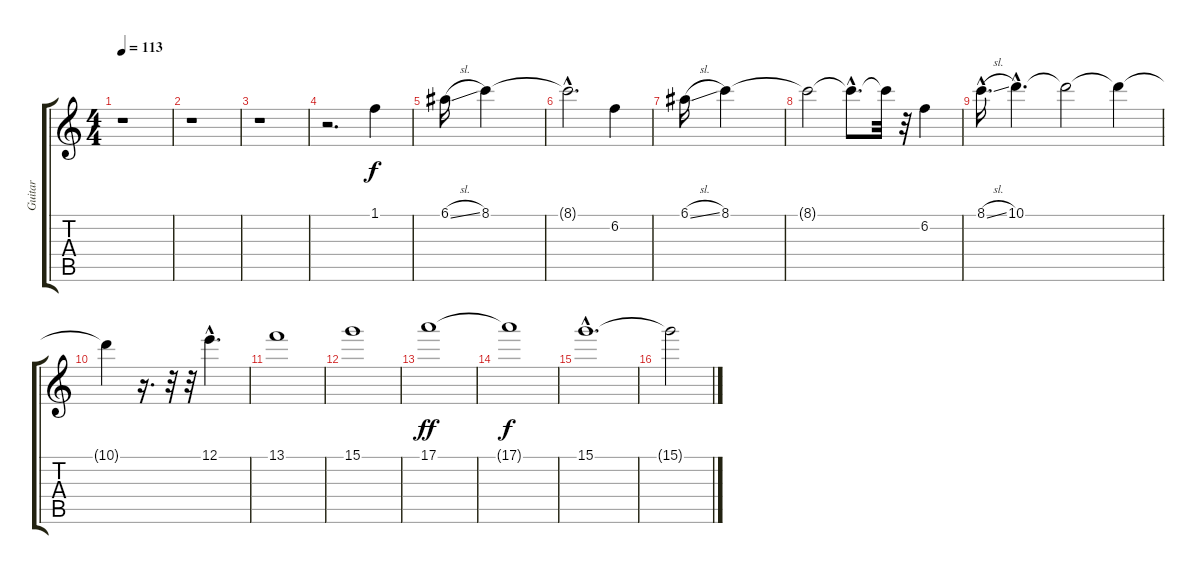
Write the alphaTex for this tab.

\track ("Guitar" "Guitar") {instrument electricguitarclean}
\staff {score tabs}
\tuning (E4 B3 G3 D3 A2 E2) {hide}
\ts (4 4)
\tempo 113
\clef g2
\ks c
r.1{dy f} |
r.1 |
r.1 |
r.2{d} 1.1.4 |
6.1{sl}.16 8.1.4 |
8.1{hac t}.2{d} 6.2.4 |
6.1{sl}.16 8.1.4 |
8.1{t}.2 8.1{hac t}.8{d} 8.1{t}.32 r.32 6.2.4 |
8.1{sl hac}.16{d} 10.1{hac}.4{d} 10.1{t}.2 10.1{t}.4 |
10.1{t}.4 r.16{d} r.32 r.32 12.1{hac}.4{d} |
13.1.1 |
15.1.1 |
17.1.1{dy ff} |
17.1{t}.1{dy f} |
15.1{hac}.1{d} |
15.1{t}.2
